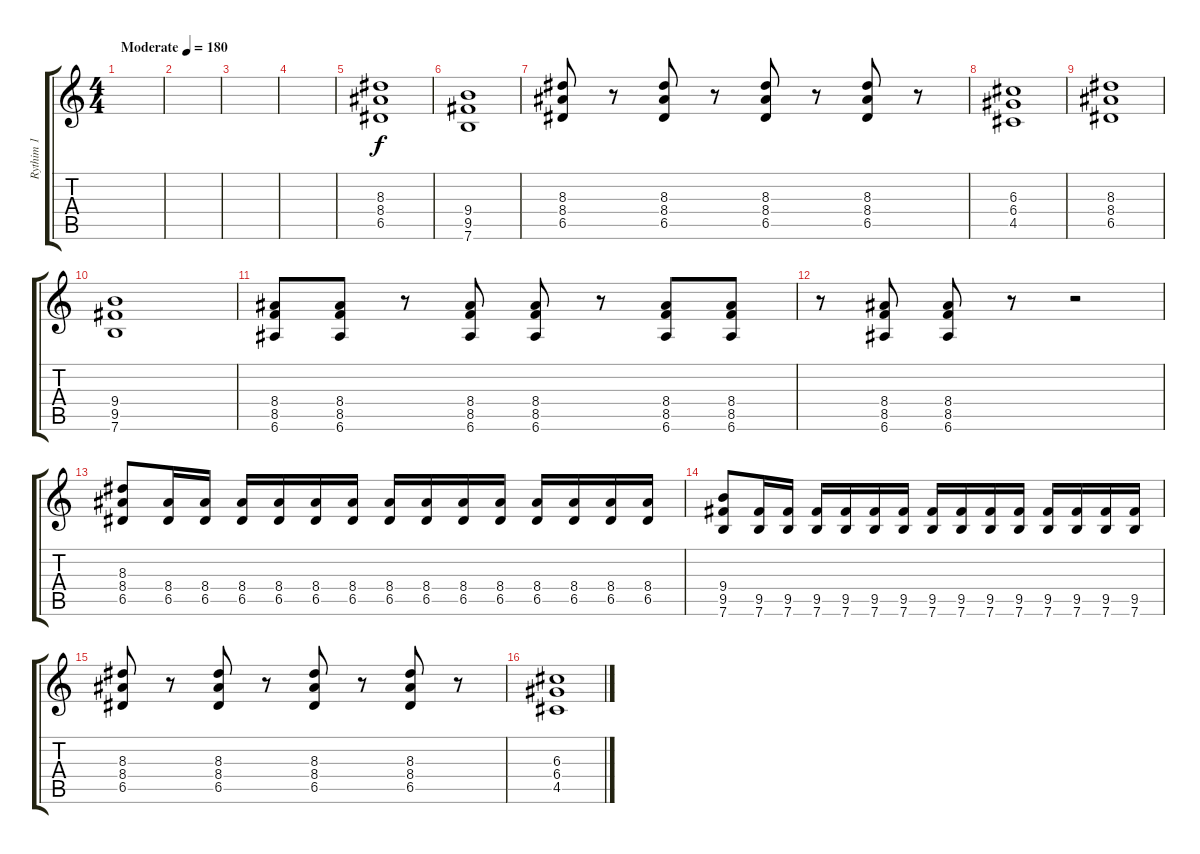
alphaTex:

\track ("Rythim 1" "Rythim 1") {instrument overdrivenguitar}
\staff {score tabs}
\tuning (E4 B3 G3 D3 A2 E2) {hide}
\ts (4 4)
\tempo (180 "Moderate")
\clef g2
\ks c
|
|
|
|
(8.3 8.4 6.5).1 |
(9.4 9.5 7.6).1 |
(8.3 8.4 6.5).8 r.8 (8.3 8.4 6.5).8 r.8 (8.3 8.4 6.5).8 r.8 (8.3 8.4 6.5).8 r.8 |
(6.3 6.4 4.5).1 |
(8.3 8.4 6.5).1 |
(9.4 9.5 7.6).1 |
(8.4 8.5 6.6).8 (8.4 8.5 6.6).8 r.8 (8.4 8.5 6.6).8 (8.4 8.5 6.6).8 r.8 (8.4 8.5 6.6).8 (8.4 8.5 6.6).8 |
r.8 (8.4 8.5 6.6).8 (8.4 8.5 6.6).8 r.8 r.2 |
(8.3 8.4 6.5).8 (8.4 6.5).16 (8.4 6.5).16 (8.4 6.5).16 (8.4 6.5).16 (8.4 6.5).16 (8.4 6.5).16 (8.4 6.5).16 (8.4 6.5).16 (8.4 6.5).16 (8.4 6.5).16 (8.4 6.5).16 (8.4 6.5).16 (8.4 6.5).16 (8.4 6.5).16 |
(9.4 9.5 7.6).8 (9.5 7.6).16 (9.5 7.6).16 (9.5 7.6).16 (9.5 7.6).16 (9.5 7.6).16 (9.5 7.6).16 (9.5 7.6).16 (9.5 7.6).16 (9.5 7.6).16 (9.5 7.6).16 (9.5 7.6).16 (9.5 7.6).16 (9.5 7.6).16 (9.5 7.6).16 |
(8.3 8.4 6.5).8 r.8 (8.3 8.4 6.5).8 r.8 (8.3 8.4 6.5).8 r.8 (8.3 8.4 6.5).8 r.8 |
(6.3 6.4 4.5).1
